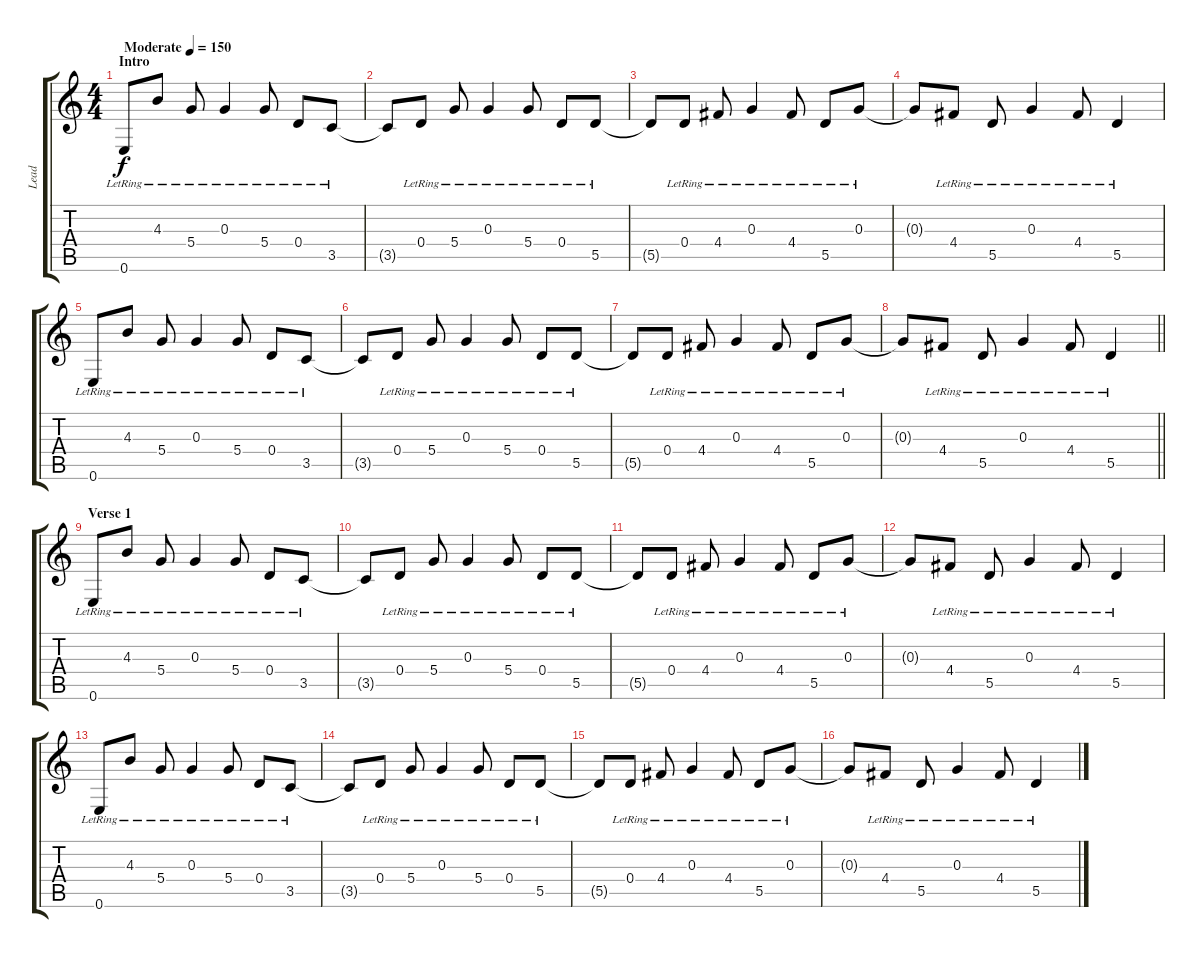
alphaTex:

\track ("Lead" "Lead") {instrument acousticguitarsteel}
\staff {score tabs}
\tuning (E4 B3 G3 D3 A2 E2) {hide}
\ts (4 4)
\section ("" "Intro")
\tempo (150 "Moderate")
\clef g2
\ks c
0.6{lr}.8{dy f instrument acousticguitarsteel} 4.3{lr}.8 5.4{lr}.8 0.3{lr}.4 5.4{lr}.8 0.4{lr}.8 3.5{lr}.8 |
3.5{t}.8 0.4{lr}.8 5.4{lr}.8 0.3{lr}.4 5.4{lr}.8 0.4{lr}.8 5.5{lr}.8 |
5.5{t}.8 0.4{lr}.8 4.4{lr}.8 0.3{lr}.4 4.4{lr}.8 5.5{lr}.8 0.3{lr}.8 |
0.3{t}.8 4.4{lr}.8 5.5{lr}.8 0.3{lr}.4 4.4{lr}.8 5.5{lr}.4 |
0.6{lr}.8 4.3{lr}.8 5.4{lr}.8 0.3{lr}.4 5.4{lr}.8 0.4{lr}.8 3.5{lr}.8 |
3.5{t}.8 0.4{lr}.8 5.4{lr}.8 0.3{lr}.4 5.4{lr}.8 0.4{lr}.8 5.5{lr}.8 |
5.5{t}.8 0.4{lr}.8 4.4{lr}.8 0.3{lr}.4 4.4{lr}.8 5.5{lr}.8 0.3{lr}.8 |
\barLineRight lightlight
0.3{t}.8 4.4{lr}.8 5.5{lr}.8 0.3{lr}.4 4.4{lr}.8 5.5{lr}.4 |
\section ("" "Verse 1")
0.6{lr}.8 4.3{lr}.8 5.4{lr}.8 0.3{lr}.4 5.4{lr}.8 0.4{lr}.8 3.5{lr}.8 |
3.5{t}.8 0.4{lr}.8 5.4{lr}.8 0.3{lr}.4 5.4{lr}.8 0.4{lr}.8 5.5{lr}.8 |
5.5{t}.8 0.4{lr}.8 4.4{lr}.8 0.3{lr}.4 4.4{lr}.8 5.5{lr}.8 0.3{lr}.8 |
0.3{t}.8 4.4{lr}.8 5.5{lr}.8 0.3{lr}.4 4.4{lr}.8 5.5{lr}.4 |
0.6{lr}.8 4.3{lr}.8 5.4{lr}.8 0.3{lr}.4 5.4{lr}.8 0.4{lr}.8 3.5{lr}.8 |
3.5{t}.8 0.4{lr}.8 5.4{lr}.8 0.3{lr}.4 5.4{lr}.8 0.4{lr}.8 5.5{lr}.8 |
5.5{t}.8 0.4{lr}.8 4.4{lr}.8 0.3{lr}.4 4.4{lr}.8 5.5{lr}.8 0.3{lr}.8 |
0.3{t}.8 4.4{lr}.8 5.5{lr}.8 0.3{lr}.4 4.4{lr}.8 5.5{lr}.4
